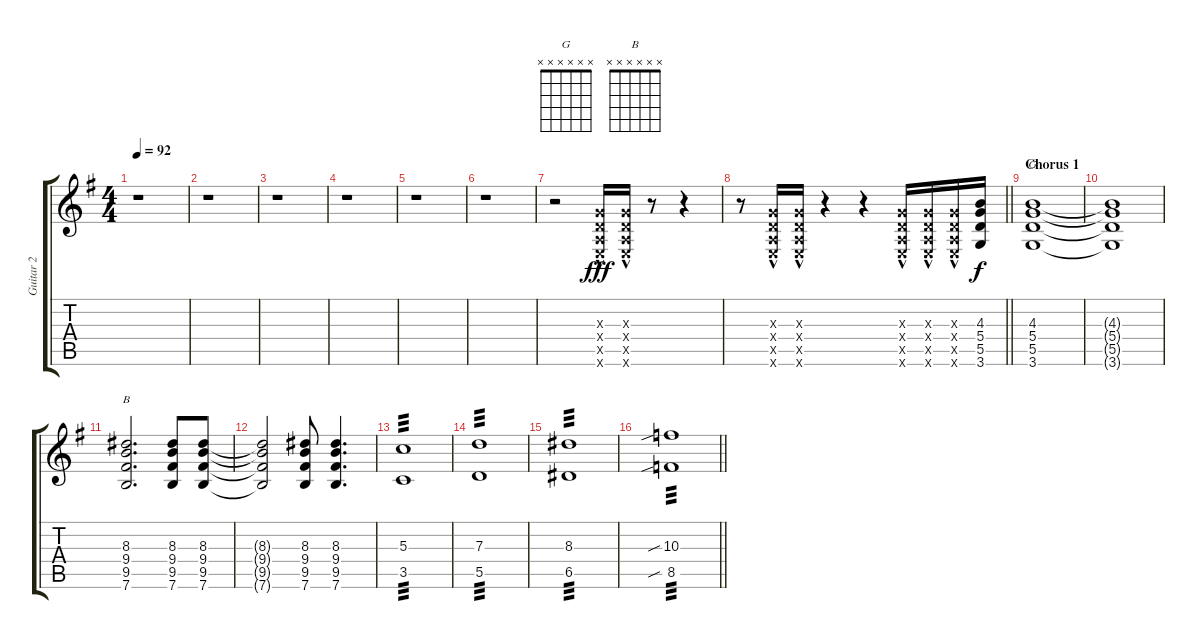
\track ("Guitar 2" "Guitar 2") {instrument distortionguitar}
\staff {score tabs}
\tuning (E4 B3 G3 D3 A2 E2) {hide}
\chord ("G" x x x x x x)
\chord ("B" x x x x x x)
\ts (4 4)
\tempo 92
\clef g2
\ks g
r.1{dy fff} |
r.1 |
r.1 |
r.1 |
r.1 |
r.1 |
r.2 (0.3{hac x} 0.4{hac x} 0.5{hac x} 0.6{hac x}).16 (0.3{hac x} 0.4{hac x} 0.5{hac x} 0.6{hac x}).16 r.8 r.4 |
\barLineRight lightlight
r.8 (0.3{hac x} 0.4{hac x} 0.5{hac x} 0.6{hac x}).16 (0.3{hac x} 0.4{hac x} 0.5{hac x} 0.6{hac x}).16 r.4 r.4 (0.3{hac x} 0.4{hac x} 0.5{hac x} 0.6{hac x}).16 (0.3{hac x} 0.4{hac x} 0.5{hac x} 0.6{hac x}).16 (0.3{hac x} 0.4{hac x} 0.5{hac x} 0.6{hac x}).16 (4.3 5.4 5.5 3.6).16{dy f} |
\section ("" "Chorus 1")
(4.3 5.4 5.5 3.6).1{ch "G"} |
(4.3{t} 5.4{t} 5.5{t} 3.6{t}).1 |
(8.3 9.4 9.5 7.6).2{d ch "B"} (8.3 9.4 9.5 7.6).8 (8.3 9.4 9.5 7.6).8 |
(8.3{t} 9.4{t} 9.5{t} 7.6{t}).2 (8.3 9.4 9.5 7.6).8 (8.3 9.4 9.5 7.6).4{d} |
(5.3 3.5).1{tp 3} |
(7.3 5.5).1{tp 3} |
(8.3 6.5).1{tp 3} |
\barLineRight lightlight
(10.3{sib} 8.5{sib}).1{tp 3}
